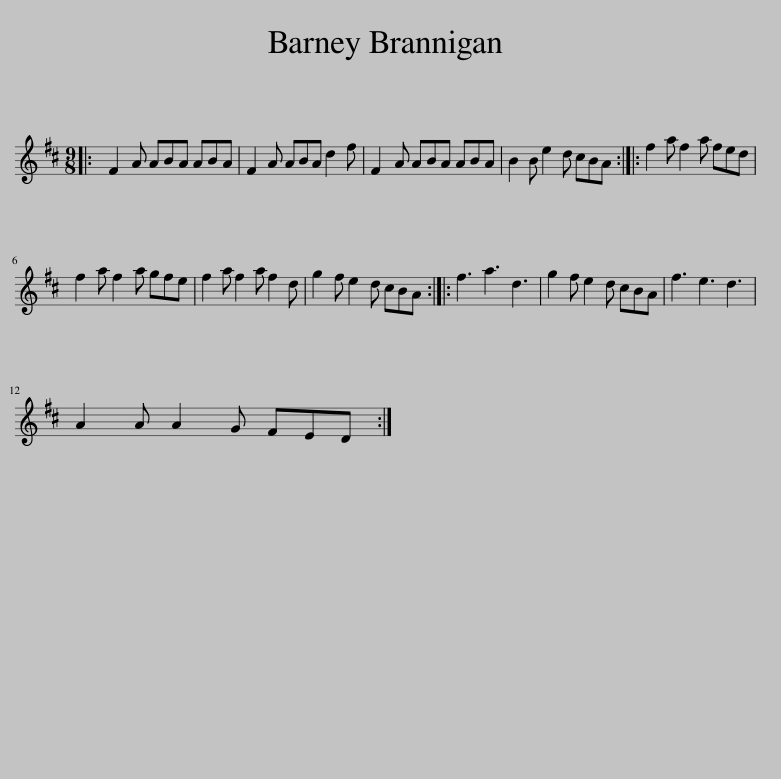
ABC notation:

X:1
L:1/8
M:9/8
I:linebreak $
K:D
V:1 treble
V:1
|: F2 A ABA ABA | F2 A ABA d2 f | F2 A ABA ABA | B2 B e2 d cBA :: f2 a f2 a fed |$ %5
 f2 a f2 a gfe | f2 a f2 a f2 d | g2 f e2 d cBA :: f3 a3 d3 | g2 f e2 d cBA | %10
 f3 e3 d3 |$ A2 A A2 G FED :| %12
